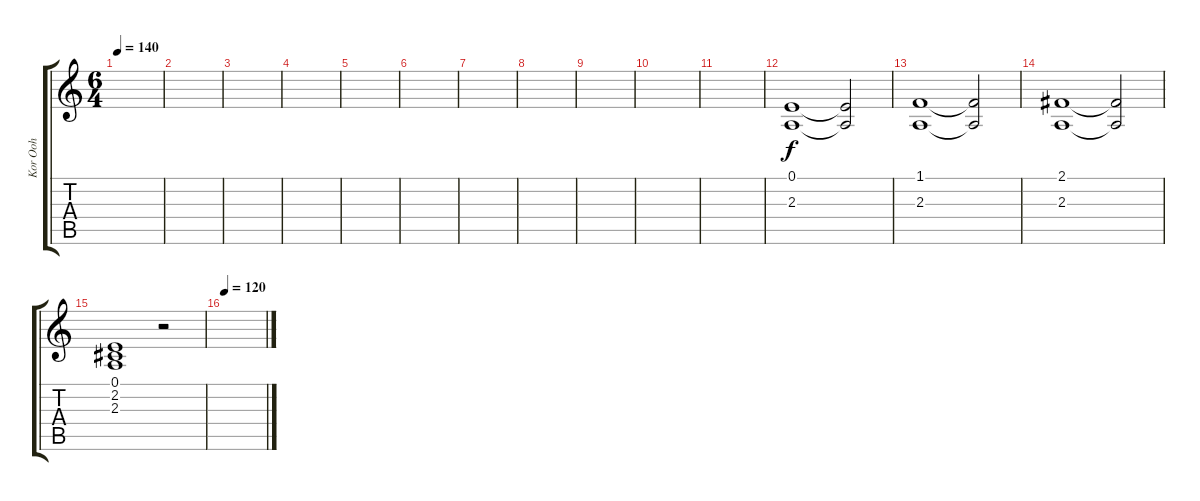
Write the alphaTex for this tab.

\track ("Kor Ooh" "Kor Ooh") {instrument voiceoohs}
\staff {score tabs}
\tuning (E4 B3 G3 D3 A2 E2) {hide}
\ts (6 4)
\tempo 140
\clef g2
\ks c
|
|
|
|
|
|
|
|
|
|
|
(0.1 2.3).1 (0.1{t} 2.3{t}).2 |
(1.1 2.3).1 (1.1{t} 2.3{t}).2 |
(2.1 2.3).1 (2.1{t} 2.3{t}).2 |
(0.1 2.2 2.3).1 r.2 |
\tempo 120
